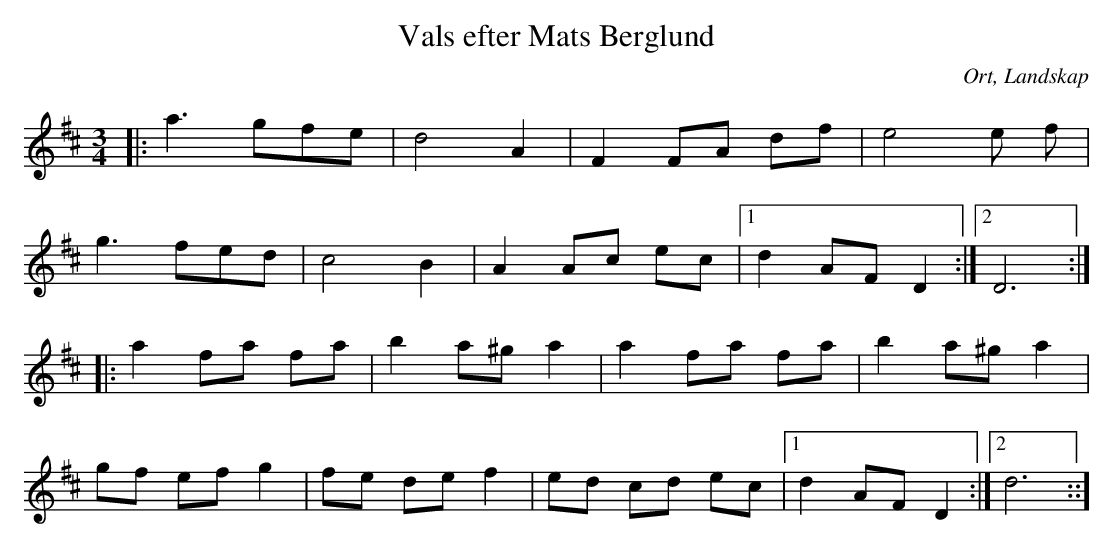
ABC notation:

X:1
T:Vals efter Mats Berglund
O:Ort, Landskap
M:3/4
L:1/8
K:D
|:a3 gfe|d4A2|F2 FA df|e4 e f|
g3fed|c4B2|A2 Ac ec|1d2 AF D2:|2 D6::
a2 fa fa|b2 a^g a2|a2 fa fa|b2 a^g a2|
gf ef g2|fe de f2|ed cd ec|1d2 AF D2:|2d6::]
